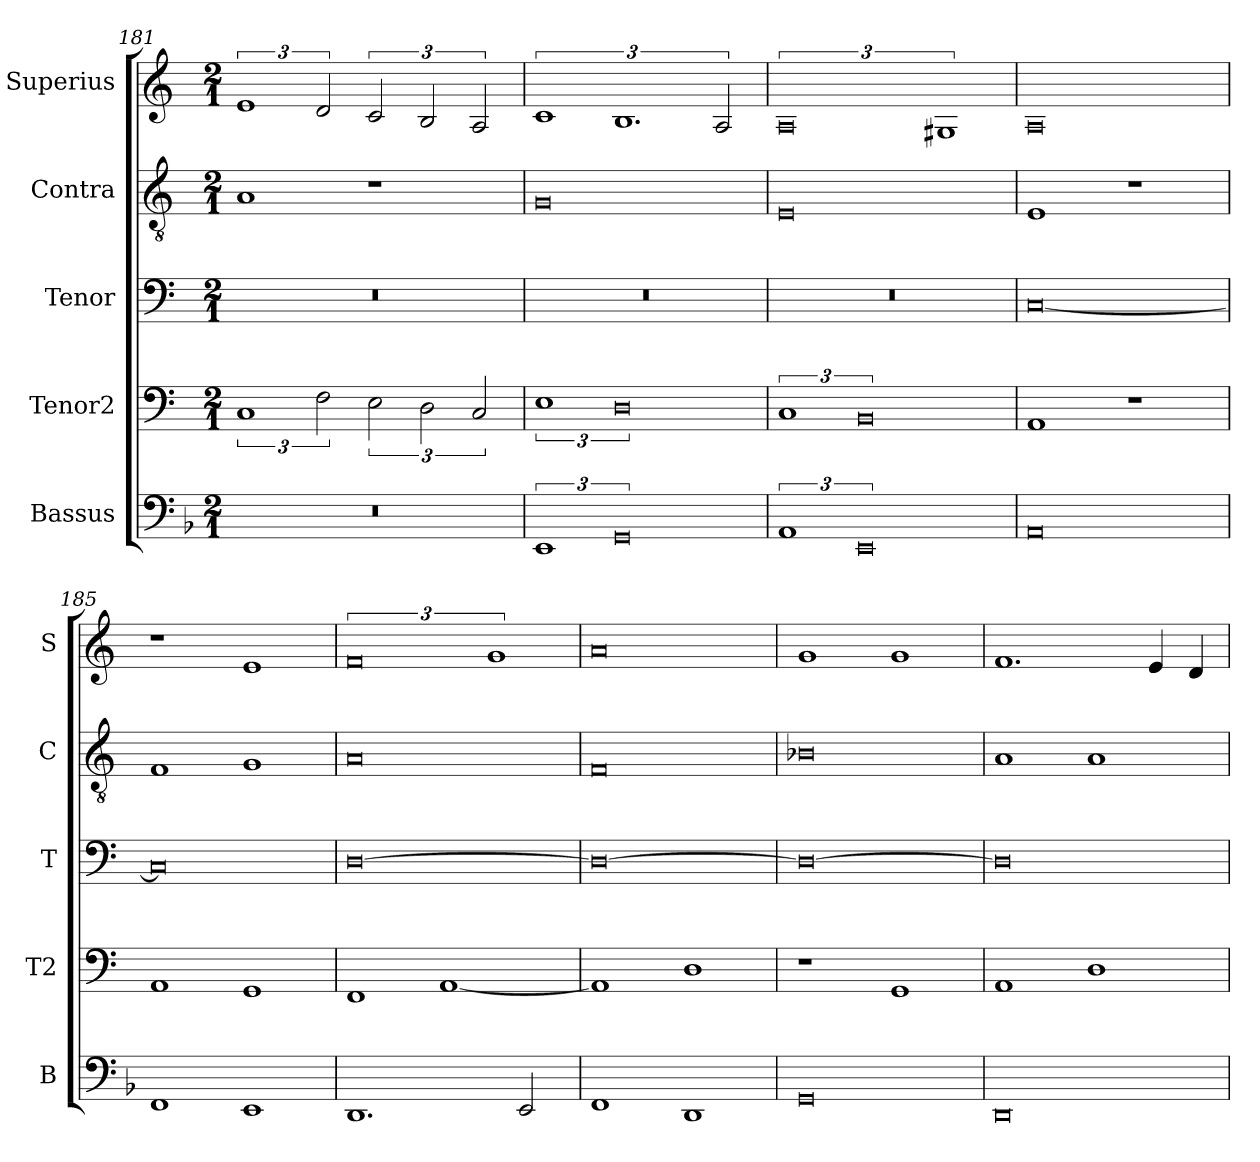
**kern	**kern	**kern	**kern	**kern
*part5	*part4	*part3	*part2	*part1
*staff5	*staff4	*staff3	*staff2	*staff1
*I"Bassus	*I"Tenor2	*I"Tenor	*I"Contra	*I"Superius
*I'B	*I'T2	*I'T	*I'C	*I'S
*clefF4	*clefF4	*clefF4	*clefGv2	*clefG2
*k[b-]	*k[]	*k[]	*k[]	*k[]
*M2/1	*M2/1	*M2/1	*M2/1	*M2/1
=181	=181	=181	=181	=181
0r	3%2C	0r	1A	3%2e
.	3F\	.	.	3d/
.	3E\	.	1r	3c/
.	3D\	.	.	3B/
.	3C/	.	.	3A/
=182	=182	=182	=182	=182
3%2EE	3%2E	0r	0G	3%2c
3%4GG	3%4D	.	.	3%2.B
.	.	.	.	3A/
=183	=183	=183	=183	=183
3%2AA	3%2C	0r	0E	3%4A
3%4EE	3%4BB	.	.	.
.	.	.	.	3%2G#X
=184	=184	=184	=184	=184
0AA	1AA	[0C	1E	0A
.	1r	.	1r	.
=185	=185	=185	=185	=185
1FF	1AA	0C]	1F	1r
1EE	1GG	.	1G	1e
=186	=186	=186	=186	=186
1.DD	1FF	[0D	0A	3%4f
.	[1AA	.	.	.
.	.	.	.	3%2g
2EE/	.	.	.	.
=187	=187	=187	=187	=187
1FF	1AA]	0D_	0F	0a
1DD	1D	.	.	.
=188	=188	=188	=188	=188
0GG	1r	0D_	0B-X	1g
.	1GG	.	.	1g
=189	=189	=189	=189	=189
0DD	1AA	0D]	1A	1.f
.	1D	.	1A	.
.	.	.	.	4e/
.	.	.	.	4d/
=	=	=	=	=
*-	*-	*-	*-	*-
